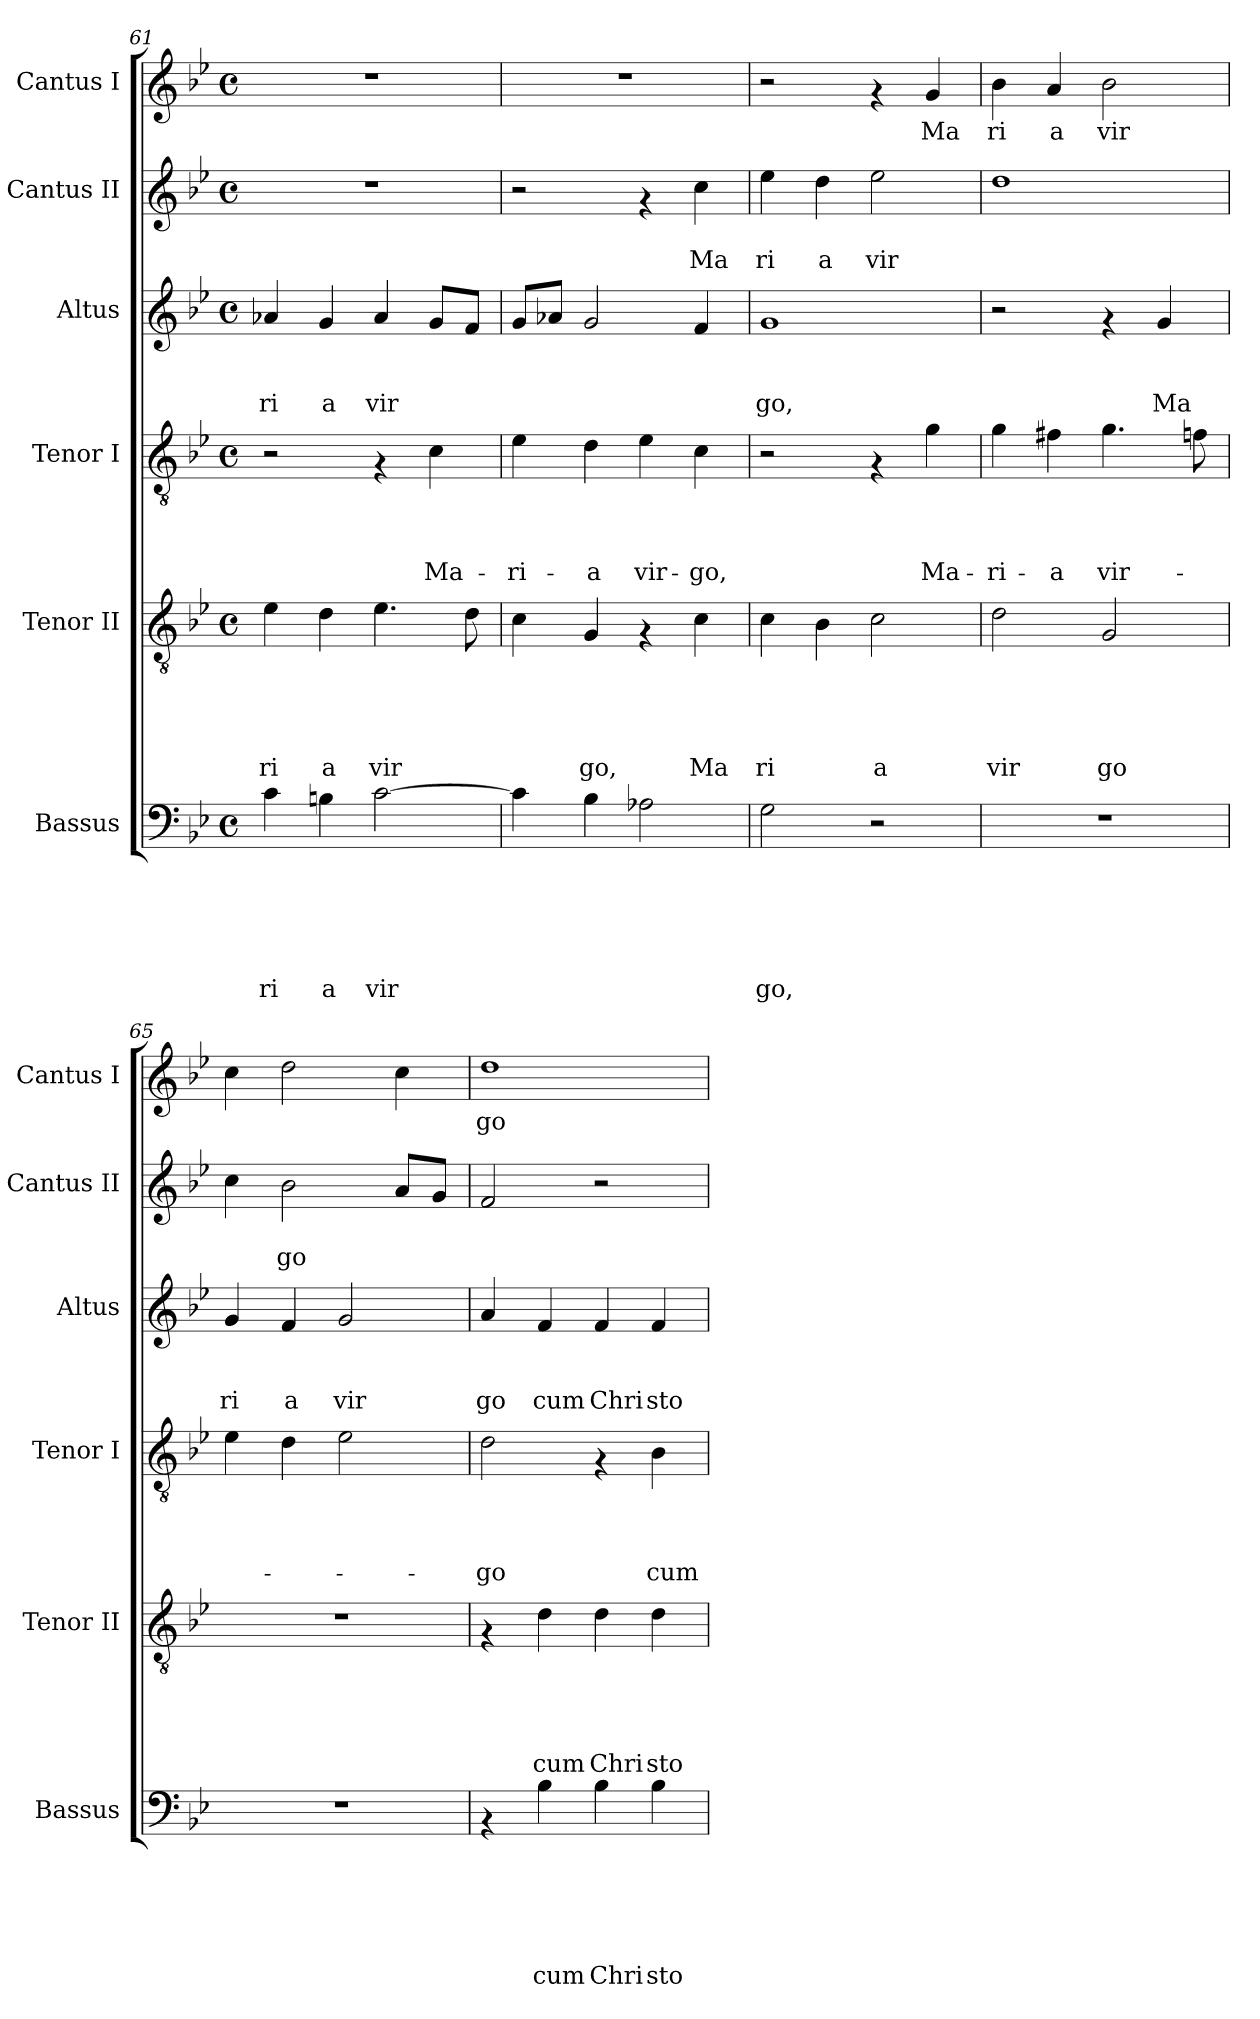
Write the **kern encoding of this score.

**kern	**text	**text	**text	**text	**text	**text	**kern	**text	**text	**text	**text	**text	**kern	**text	**text	**text	**text	**kern	**text	**text	**text	**kern	**text	**text	**kern	**text
*part6	*part6	*part6	*part6	*part6	*part6	*part6	*part5	*part5	*part5	*part5	*part5	*part5	*part4	*part4	*part4	*part4	*part4	*part3	*part3	*part3	*part3	*part2	*part2	*part2	*part1	*part1
*staff6	*staff6	*staff6	*staff6	*staff6	*staff6	*staff6	*staff5	*staff5	*staff5	*staff5	*staff5	*staff5	*staff4	*staff4	*staff4	*staff4	*staff4	*staff3	*staff3	*staff3	*staff3	*staff2	*staff2	*staff2	*staff1	*staff1
*I"Bassus	*	*	*	*	*	*	*I"Tenor II	*	*	*	*	*	*I"Tenor I	*	*	*	*	*I"Altus	*	*	*	*I"Cantus II	*	*	*I"Cantus I	*
*I'Bassus	*	*	*	*	*	*	*I'Tenor II	*	*	*	*	*	*I'Tenor I	*	*	*	*	*I'Altus	*	*	*	*I'Cantus II	*	*	*I'Cantus I	*
*clefF4	*	*	*	*	*	*	*clefGv2	*	*	*	*	*	*clefGv2	*	*	*	*	*clefG2	*	*	*	*clefG2	*	*	*clefG2	*
*k[b-e-]	*	*	*	*	*	*	*k[b-e-]	*	*	*	*	*	*k[b-e-]	*	*	*	*	*k[b-e-]	*	*	*	*k[b-e-]	*	*	*k[b-e-]	*
*B-:	*	*	*	*	*	*	*B-:	*	*	*	*	*	*B-:	*	*	*	*	*B-:	*	*	*	*B-:	*	*	*B-:	*
*M4/4	*	*	*	*	*	*	*M4/4	*	*	*	*	*	*M4/4	*	*	*	*	*M4/4	*	*	*	*M4/4	*	*	*M4/4	*
*met(c)	*	*	*	*	*	*	*met(c)	*	*	*	*	*	*met(c)	*	*	*	*	*met(c)	*	*	*	*met(c)	*	*	*met(c)	*
=61	=61	=61	=61	=61	=61	=61	=61	=61	=61	=61	=61	=61	=61	=61	=61	=61	=61	=61	=61	=61	=61	=61	=61	=61	=61	=61
!	!	!	!	!	!	!LO:LY:b	!	!	!	!	!	!LO:LY:b	!	!	!	!	!	!	!	!	!LO:LY:b	!	!	!	!	!
4c\	.	.	.	.	.	ri	4e-\	.	.	.	.	ri	2r	.	.	.	.	4a-X/	.	.	ri	1r	.	.	1r	.
!	!	!	!	!	!	!LO:LY:b	!	!	!	!	!	!LO:LY:b	!	!	!	!	!	!	!	!	!LO:LY:b	!	!	!	!	!
4Bn\	.	.	.	.	.	a	4d\	.	.	.	.	a	.	.	.	.	.	4g/	.	.	a	.	.	.	.	.
!	!	!	!	!	!	!LO:LY:b	!	!	!	!	!	!LO:LY:b	!	!	!	!	!	!	!	!	!LO:LY:b	!	!	!	!	!
[>2c\	.	.	.	.	.	vir	4.e-\	.	.	.	.	vir	4rF	.	.	.	.	4a-/	.	.	vir	.	.	.	.	.
!	!	!	!	!	!	!	!	!	!	!	!	!	!	!	!	!	!LO:LY:b	!	!	!	!	!	!	!	!	!
.	.	.	.	.	.	.	.	.	.	.	.	.	4c\	.	.	.	Ma-	8g/L	.	.	.	.	.	.	.	.
.	.	.	.	.	.	.	8d\	.	.	.	.	.	.	.	.	.	.	8f/J	.	.	.	.	.	.	.	.
=62	=62	=62	=62	=62	=62	=62	=62	=62	=62	=62	=62	=62	=62	=62	=62	=62	=62	=62	=62	=62	=62	=62	=62	=62	=62	=62
!	!	!	!	!	!	!	!	!	!	!	!	!	!	!	!	!	!LO:LY:b	!	!	!	!	!	!	!	!	!
4c\]	.	.	.	.	.	.	4c\	.	.	.	.	.	4e-\	.	.	.	-ri-	8g/L	.	.	.	2r	.	.	1r	.
.	.	.	.	.	.	.	.	.	.	.	.	.	.	.	.	.	.	8a-X/J	.	.	.	.	.	.	.	.
!	!	!	!	!	!	!	!	!	!	!	!	!LO:LY:b	!	!	!	!	!LO:LY:b	!	!	!	!	!	!	!	!	!
4B-\	.	.	.	.	.	.	4G/	.	.	.	.	go,	4d\	.	.	.	-a	2g/	.	.	.	.	.	.	.	.
!	!	!	!	!	!	!	!	!	!	!	!	!	!	!	!	!	!LO:LY:b	!	!	!	!	!	!	!	!	!
2A-X\	.	.	.	.	.	.	4rF	.	.	.	.	.	4e-\	.	.	.	vir-	.	.	.	.	4rf	.	.	.	.
!	!	!	!	!	!	!	!	!	!	!	!	!LO:LY:b	!	!	!	!	!LO:LY:b	!	!	!	!	!	!	!LO:LY:b	!	!
.	.	.	.	.	.	.	4c\	.	.	.	.	Ma	4c\	.	.	.	-go,	4f/	.	.	.	4cc\	.	Ma	.	.
=63	=63	=63	=63	=63	=63	=63	=63	=63	=63	=63	=63	=63	=63	=63	=63	=63	=63	=63	=63	=63	=63	=63	=63	=63	=63	=63
!	!	!	!	!	!	!LO:LY:b	!	!	!	!	!	!LO:LY:b	!	!	!	!	!	!	!	!	!LO:LY:b	!	!	!LO:LY:b	!	!
2G\	.	.	.	.	.	go,	4c\	.	.	.	.	ri	2r	.	.	.	.	1g	.	.	go,	4ee-\	.	ri	2r	.
!	!	!	!	!	!	!	!	!	!	!	!	!	!	!	!	!	!	!	!	!	!	!	!	!LO:LY:b	!	!
.	.	.	.	.	.	.	4B-\	.	.	.	.	.	.	.	.	.	.	.	.	.	.	4dd\	.	a	.	.
!	!	!	!	!	!	!	!	!	!	!	!	!LO:LY:b	!	!	!	!	!	!	!	!	!	!	!	!LO:LY:b	!	!
2r	.	.	.	.	.	.	2c\	.	.	.	.	a	4rF	.	.	.	.	.	.	.	.	2ee-\	.	vir	4rf	.
!	!	!	!	!	!	!	!	!	!	!	!	!	!	!	!	!	!LO:LY:b	!	!	!	!	!	!	!	!	!LO:LY:b
.	.	.	.	.	.	.	.	.	.	.	.	.	4g\	.	.	.	Ma-	.	.	.	.	.	.	.	4g/	Ma
=64	=64	=64	=64	=64	=64	=64	=64	=64	=64	=64	=64	=64	=64	=64	=64	=64	=64	=64	=64	=64	=64	=64	=64	=64	=64	=64
!	!	!	!	!	!	!	!	!	!	!	!	!LO:LY:b	!	!	!	!	!LO:LY:b	!	!	!	!	!	!	!	!	!LO:LY:b
1r	.	.	.	.	.	.	2d\	.	.	.	.	vir	4g\	.	.	.	-ri-	2r	.	.	.	1dd	.	.	4b-\	ri
!	!	!	!	!	!	!	!	!	!	!	!	!	!	!	!	!	!LO:LY:b	!	!	!	!	!	!	!	!	!LO:LY:b
.	.	.	.	.	.	.	.	.	.	.	.	.	4f#X\	.	.	.	-a	.	.	.	.	.	.	.	4a/	a
!	!	!	!	!	!	!	!	!	!	!	!	!LO:LY:b	!	!	!	!	!LO:LY:b	!	!	!	!	!	!	!	!	!LO:LY:b
.	.	.	.	.	.	.	2G/	.	.	.	.	go	4.g\	.	.	.	vir-	4rf	.	.	.	.	.	.	2b-\	vir
!	!	!	!	!	!	!	!	!	!	!	!	!	!	!	!	!	!	!	!	!	!LO:LY:b	!	!	!	!	!
.	.	.	.	.	.	.	.	.	.	.	.	.	.	.	.	.	.	4g/	.	.	Ma	.	.	.	.	.
.	.	.	.	.	.	.	.	.	.	.	.	.	8fn\	.	.	.	.	.	.	.	.	.	.	.	.	.
=65	=65	=65	=65	=65	=65	=65	=65	=65	=65	=65	=65	=65	=65	=65	=65	=65	=65	=65	=65	=65	=65	=65	=65	=65	=65	=65
!	!	!	!	!	!	!	!	!	!	!	!	!	!	!	!	!	!	!	!	!	!LO:LY:b	!	!	!	!	!
1r	.	.	.	.	.	.	1r	.	.	.	.	.	4e-\	.	.	.	.	4g/	.	.	ri	4cc\	.	.	4cc\	.
!	!	!	!	!	!	!	!	!	!	!	!	!	!	!	!	!	!	!	!	!	!LO:LY:b	!	!	!LO:LY:b	!	!
.	.	.	.	.	.	.	.	.	.	.	.	.	4d\	.	.	.	.	4f/	.	.	a	2b-\	.	go	2dd\	.
!	!	!	!	!	!	!	!	!	!	!	!	!	!	!	!	!	!	!	!	!	!LO:LY:b	!	!	!	!	!
.	.	.	.	.	.	.	.	.	.	.	.	.	2e-\	.	.	.	.	2g/	.	.	vir	.	.	.	.	.
.	.	.	.	.	.	.	.	.	.	.	.	.	.	.	.	.	.	.	.	.	.	8a/L	.	.	4cc\	.
.	.	.	.	.	.	.	.	.	.	.	.	.	.	.	.	.	.	.	.	.	.	8g/J	.	.	.	.
!!LO:PB:g=z
=66	=66	=66	=66	=66	=66	=66	=66	=66	=66	=66	=66	=66	=66	=66	=66	=66	=66	=66	=66	=66	=66	=66	=66	=66	=66	=66
!	!	!	!	!	!	!	!	!	!	!	!	!	!	!	!	!	!LO:LY:b	!	!	!	!LO:LY:b	!	!	!	!	!LO:LY:b
4rAA	.	.	.	.	.	.	4rF	.	.	.	.	.	2d\	.	.	.	-go	4a/	.	.	go	2f/	.	.	1dd	go
!	!	!	!	!	!	!LO:LY:b	!	!	!	!	!	!LO:LY:b	!	!	!	!	!	!	!	!	!LO:LY:b	!	!	!	!	!
4B-\	.	.	.	.	.	cum	4d\	.	.	.	.	cum	.	.	.	.	.	4f/	.	.	cum	.	.	.	.	.
!	!	!	!	!	!	!LO:LY:b	!	!	!	!	!	!LO:LY:b	!	!	!	!	!	!	!	!	!LO:LY:b	!	!	!	!	!
4B-\	.	.	.	.	.	Chri	4d\	.	.	.	.	Chri	4rF	.	.	.	.	4f/	.	.	Chri	2r	.	.	.	.
!	!	!	!	!	!	!LO:LY:b	!	!	!	!	!	!LO:LY:b	!	!	!	!	!LO:LY:b	!	!	!	!LO:LY:b	!	!	!	!	!
4B-\	.	.	.	.	.	sto	4d\	.	.	.	.	sto	4B-\	.	.	.	cum	4f/	.	.	sto	.	.	.	.	.
=	=	=	=	=	=	=	=	=	=	=	=	=	=	=	=	=	=	=	=	=	=	=	=	=	=	=
*-	*-	*-	*-	*-	*-	*-	*-	*-	*-	*-	*-	*-	*-	*-	*-	*-	*-	*-	*-	*-	*-	*-	*-	*-	*-	*-
